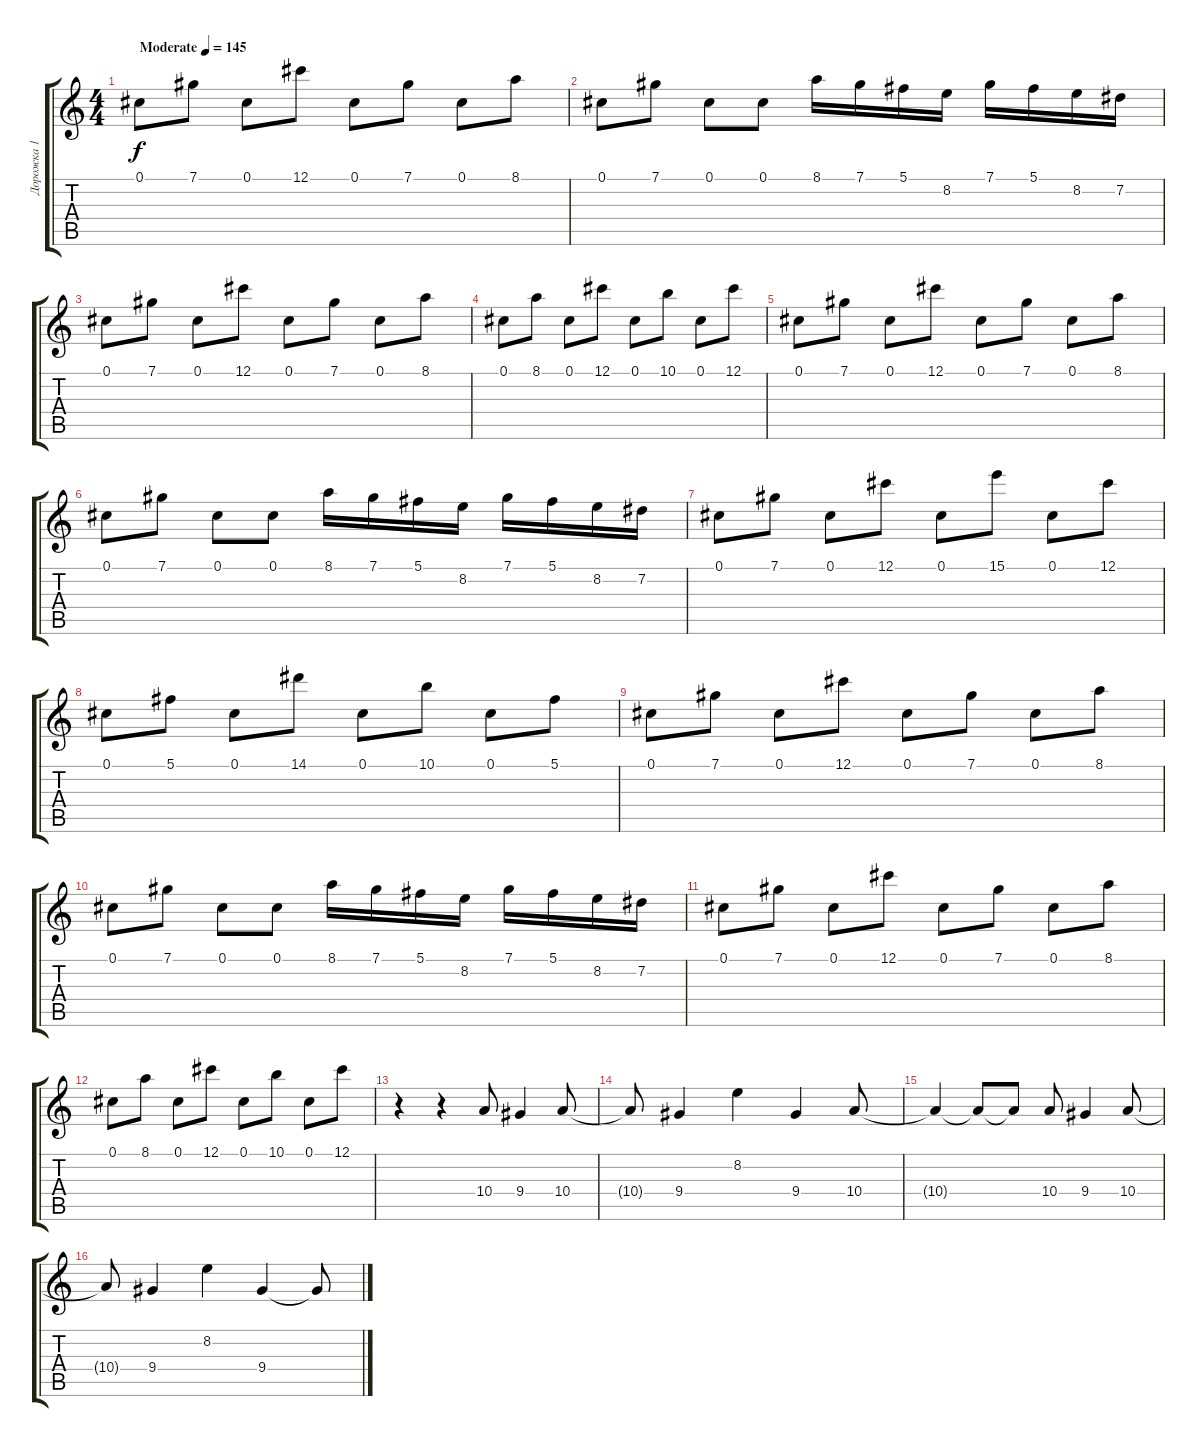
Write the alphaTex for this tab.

\track ("Дорожка 1" "Дорожка 1") {instrument distortionguitar}
\staff {score tabs}
\tuning (Db4 Ab3 E3 B2 Gb2 Db2) {hide}
\ts (4 4)
\tempo (145 "Moderate")
\clef g2
\ks c
0.1.8{dy f instrument distortionguitar} 7.1.8 0.1.8 12.1.8 0.1.8 7.1.8 0.1.8 8.1.8 |
0.1.8 7.1.8 0.1.8 0.1.8 8.1.16 7.1.16 5.1.16 8.2.16 7.1.16 5.1.16 8.2.16 7.2.16 |
0.1.8 7.1.8 0.1.8 12.1.8 0.1.8 7.1.8 0.1.8 8.1.8 |
0.1.8 8.1.8 0.1.8 12.1.8 0.1.8 10.1.8 0.1.8 12.1.8 |
0.1.8 7.1.8 0.1.8 12.1.8 0.1.8 7.1.8 0.1.8 8.1.8 |
0.1.8 7.1.8 0.1.8 0.1.8 8.1.16 7.1.16 5.1.16 8.2.16 7.1.16 5.1.16 8.2.16 7.2.16 |
0.1.8 7.1.8 0.1.8 12.1.8 0.1.8 15.1.8 0.1.8 12.1.8 |
0.1.8 5.1.8 0.1.8 14.1.8 0.1.8 10.1.8 0.1.8 5.1.8 |
0.1.8 7.1.8 0.1.8 12.1.8 0.1.8 7.1.8 0.1.8 8.1.8 |
0.1.8 7.1.8 0.1.8 0.1.8 8.1.16 7.1.16 5.1.16 8.2.16 7.1.16 5.1.16 8.2.16 7.2.16 |
0.1.8 7.1.8 0.1.8 12.1.8 0.1.8 7.1.8 0.1.8 8.1.8 |
0.1.8 8.1.8 0.1.8 12.1.8 0.1.8 10.1.8 0.1.8 12.1.8 |
r.4 r.4 10.4.8 9.4.4 10.4.8 |
10.4{t}.8 9.4.4 8.2.4 9.4.4 10.4.8 |
10.4{t}.4 10.4{t}.8 10.4{t}.8 10.4.8 9.4.4 10.4.8 |
10.4{t}.8 9.4.4 8.2.4 9.4.4 9.4{t}.8
